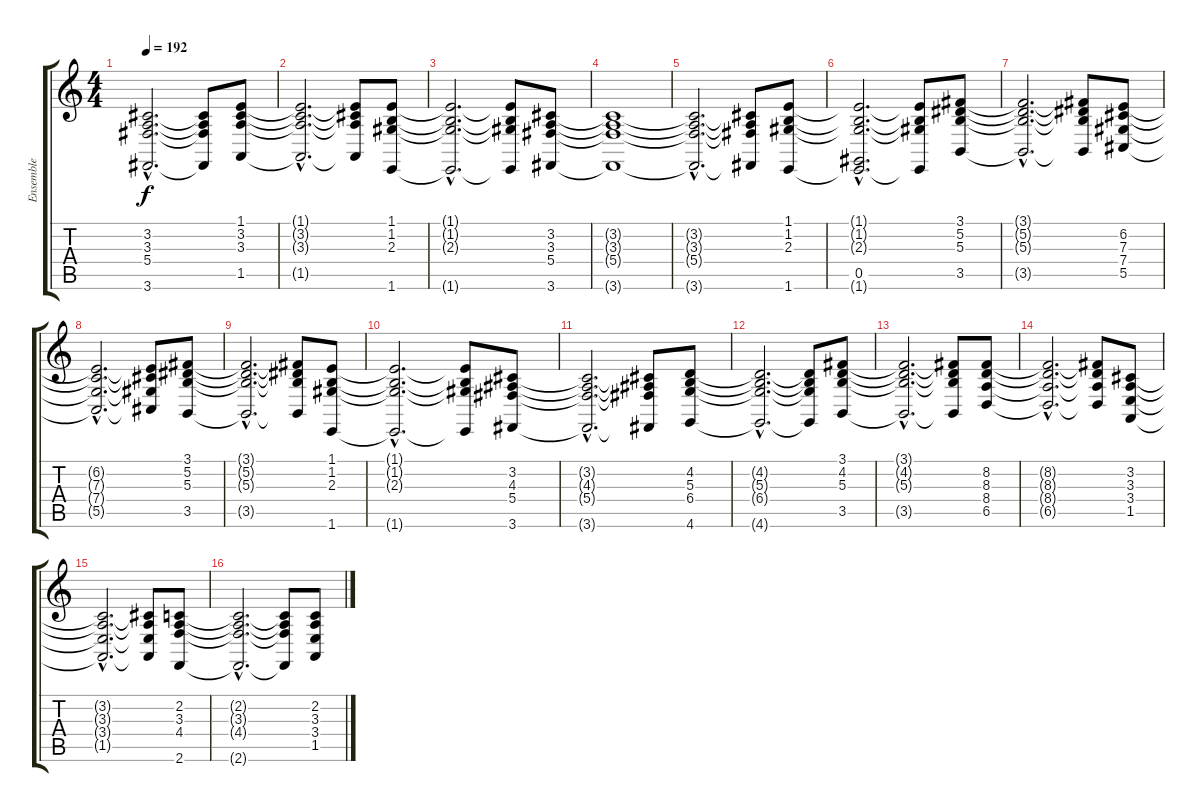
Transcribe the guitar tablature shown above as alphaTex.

\track ("Ensemble" "Ensemble") {instrument stringensemble1}
\staff {score tabs}
\tuning (Eb4 Bb3 Gb3 Db3 Ab2 Eb2) {hide}
\ts (4 4)
\tempo 192
\clef g2
\ks c
(3.2{hac t} 3.3{hac t} 5.4{hac t} 3.6{hac t}).2{d dy f} (3.2{t} 3.3{t} 5.4{t} 3.6{t}).8 (1.1 3.2 3.3 1.5).8 |
(1.1{hac t} 3.2{hac t} 3.3{hac t} 1.5{hac t}).2{d} (1.1{t} 3.2{t} 3.3{t} 1.5{t}).8 (1.1 1.2 2.3 1.6).8 |
(1.1{hac t} 1.2{hac t} 2.3{hac t} 1.6{hac t}).2{d} (1.1{t} 1.2{t} 2.3{t} 1.6{t}).8 (3.2 3.3 5.4 3.6).8 |
(3.2{t} 3.3{t} 5.4{t} 3.6{t}).1 |
(3.2{hac t} 3.3{hac t} 5.4{hac t} 3.6{hac t}).2{d} (3.2{t} 3.3{t} 5.4{t} 3.6{t}).8 (1.1 1.2 2.3 1.6).8 |
(1.1{hac t} 1.2{hac t} 2.3{hac t} 0.5{hac} 1.6{hac t}).2{d} (1.1{t} 1.2{t} 2.3{t} 1.6{t}).8 (3.1 5.2 5.3 3.5).8 |
(3.1{hac t} 5.2{hac t} 5.3{hac t} 3.5{hac t}).2{d} (3.1{t} 5.2{t} 5.3{t} 3.5{t}).8 (6.2 7.3 7.4 5.5).8 |
(6.2{hac t} 7.3{hac t} 7.4{hac t} 5.5{hac t}).2{d} (6.2{t} 7.3{t} 7.4{t} 5.5{t}).8 (3.1 5.2 5.3 3.5).8 |
(3.1{hac t} 5.2{hac t} 5.3{hac t} 3.5{hac t}).2{d} (3.1{t} 5.2{t} 5.3{t} 3.5{t}).8 (1.1 1.2 2.3 1.6).8 |
(1.1{hac t} 1.2{hac t} 2.3{hac t} 1.6{hac t}).2{d} (1.1{t} 1.2{t} 2.3{t} 1.6{t}).8 (3.2 4.3 5.4 3.6).8 |
(3.2{hac t} 4.3{hac t} 5.4{hac t} 3.6{hac t}).2{d} (3.2{t} 4.3{t} 5.4{t} 3.6{t}).8 (4.2 5.3 6.4 4.6).8 |
(4.2{hac t} 5.3{hac t} 6.4{hac t} 4.6{hac t}).2{d} (4.2{t} 5.3{t} 6.4{t} 4.6{t}).8 (3.1 4.2 5.3 3.5).8 |
(3.1{hac t} 4.2{hac t} 5.3{hac t} 3.5{hac t}).2{d} (3.1{t} 4.2{t} 5.3{t} 3.5{t}).8 (8.2 8.3 8.4 6.5).8 |
(8.2{hac t} 8.3{hac t} 8.4{hac t} 6.5{hac t}).2{d} (8.2{t} 8.3{t} 8.4{t} 6.5{t}).8 (3.2 3.3 3.4 1.5).8 |
(3.2{hac t} 3.3{hac t} 3.4{hac t} 1.5{hac t}).2{d} (3.2{t} 3.3{t} 3.4{t} 1.5{t}).8 (2.2 3.3 4.4 2.6).8 |
(2.2{hac t} 3.3{hac t} 4.4{hac t} 2.6{hac t}).2{d} (2.2{t} 3.3{t} 4.4{t} 2.6{t}).8 (2.2 3.3 3.4 1.5).8
